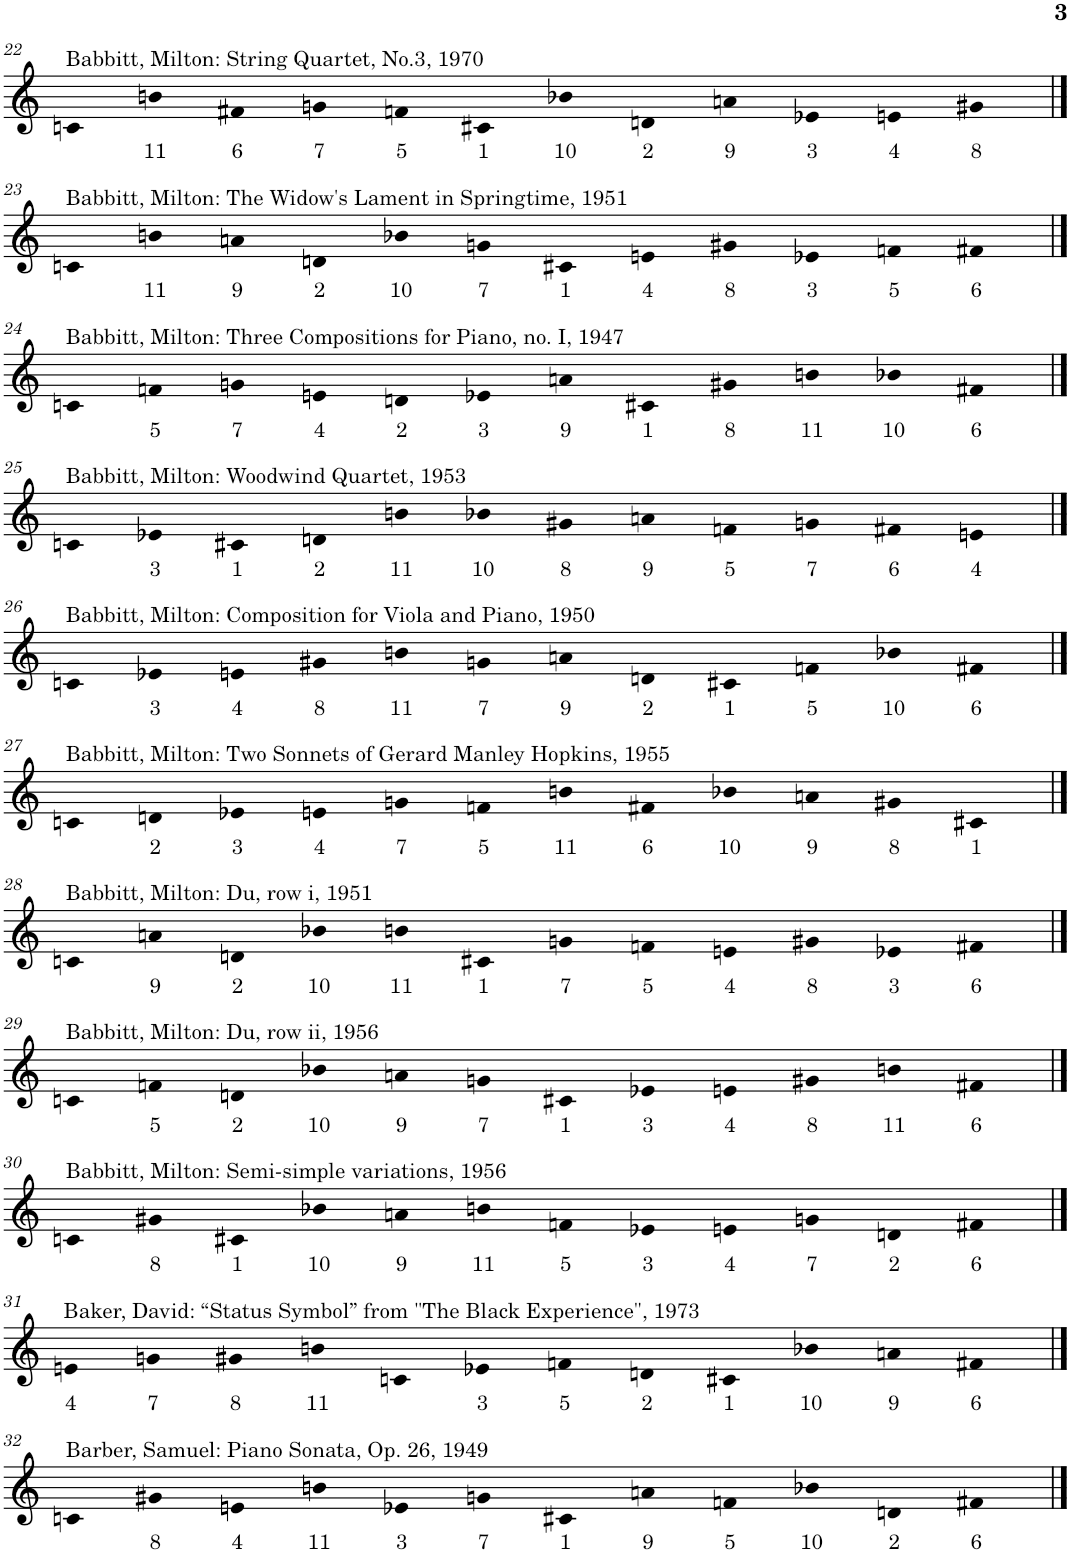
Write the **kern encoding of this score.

**kern	**text
*part1	*part1
*staff1	*staff1
*I"Piano	*
*I'Pno	*
!!LO:PB:g=z
*clefG2	*
*k[]	*
*M12/4	*
=22	=22
!LO:TX:a:t=Babbitt, Milton&colon; String Quartet, No.3, 1970	!
4cn	.
!	!LO:LY:b
4bn	11
!	!LO:LY:b
4f#X	6
!	!LO:LY:b
4gn	7
!	!LO:LY:b
4fn	5
!	!LO:LY:b
4c#X	1
!	!LO:LY:b
4b-X	10
!	!LO:LY:b
4dn	2
!	!LO:LY:b
4an	9
!	!LO:LY:b
4e-X	3
!	!LO:LY:b
4en	4
!	!LO:LY:b
4g#X	8
!!LO:LB:g=z
==23	==23
!LO:TX:a:t=Babbitt, Milton&colon; The Widow's Lament in Springtime, 1951	!
4cn	.
!	!LO:LY:b
4bn	11
!	!LO:LY:b
4an	9
!	!LO:LY:b
4dn	2
!	!LO:LY:b
4b-X	10
!	!LO:LY:b
4gn	7
!	!LO:LY:b
4c#X	1
!	!LO:LY:b
4en	4
!	!LO:LY:b
4g#X	8
!	!LO:LY:b
4e-X	3
!	!LO:LY:b
4fn	5
!	!LO:LY:b
4f#X	6
!!LO:LB:g=z
==24	==24
!LO:TX:a:t=Babbitt, Milton&colon; Three Compositions for Piano, no. I, 1947	!
4cn	.
!	!LO:LY:b
4fn	5
!	!LO:LY:b
4gn	7
!	!LO:LY:b
4en	4
!	!LO:LY:b
4dn	2
!	!LO:LY:b
4e-X	3
!	!LO:LY:b
4an	9
!	!LO:LY:b
4c#X	1
!	!LO:LY:b
4g#X	8
!	!LO:LY:b
4bn	11
!	!LO:LY:b
4b-X	10
!	!LO:LY:b
4f#X	6
!!LO:LB:g=z
==25	==25
!LO:TX:a:t=Babbitt, Milton&colon; Woodwind Quartet, 1953	!
4cn	.
!	!LO:LY:b
4e-X	3
!	!LO:LY:b
4c#X	1
!	!LO:LY:b
4dn	2
!	!LO:LY:b
4bn	11
!	!LO:LY:b
4b-X	10
!	!LO:LY:b
4g#X	8
!	!LO:LY:b
4an	9
!	!LO:LY:b
4fn	5
!	!LO:LY:b
4gn	7
!	!LO:LY:b
4f#X	6
!	!LO:LY:b
4en	4
!!LO:LB:g=z
==26	==26
!LO:TX:a:t=Babbitt, Milton&colon; Composition for Viola and Piano, 1950	!
4cn	.
!	!LO:LY:b
4e-X	3
!	!LO:LY:b
4en	4
!	!LO:LY:b
4g#X	8
!	!LO:LY:b
4bn	11
!	!LO:LY:b
4gn	7
!	!LO:LY:b
4an	9
!	!LO:LY:b
4dn	2
!	!LO:LY:b
4c#X	1
!	!LO:LY:b
4fn	5
!	!LO:LY:b
4b-X	10
!	!LO:LY:b
4f#X	6
!!LO:LB:g=z
==27	==27
!LO:TX:a:t=Babbitt, Milton&colon; Two Sonnets of Gerard Manley Hopkins, 1955	!
4cn	.
!	!LO:LY:b
4dn	2
!	!LO:LY:b
4e-X	3
!	!LO:LY:b
4en	4
!	!LO:LY:b
4gn	7
!	!LO:LY:b
4fn	5
!	!LO:LY:b
4bn	11
!	!LO:LY:b
4f#X	6
!	!LO:LY:b
4b-X	10
!	!LO:LY:b
4an	9
!	!LO:LY:b
4g#X	8
!	!LO:LY:b
4c#X	1
!!LO:LB:g=z
==28	==28
!LO:TX:a:t=Babbitt, Milton&colon; Du, row i, 1951	!
4cn	.
!	!LO:LY:b
4an	9
!	!LO:LY:b
4dn	2
!	!LO:LY:b
4b-X	10
!	!LO:LY:b
4bn	11
!	!LO:LY:b
4c#X	1
!	!LO:LY:b
4gn	7
!	!LO:LY:b
4fn	5
!	!LO:LY:b
4en	4
!	!LO:LY:b
4g#X	8
!	!LO:LY:b
4e-X	3
!	!LO:LY:b
4f#X	6
!!LO:LB:g=z
==29	==29
!LO:TX:a:t=Babbitt, Milton&colon; Du, row ii, 1956	!
4cn	.
!	!LO:LY:b
4fn	5
!	!LO:LY:b
4dn	2
!	!LO:LY:b
4b-X	10
!	!LO:LY:b
4an	9
!	!LO:LY:b
4gn	7
!	!LO:LY:b
4c#X	1
!	!LO:LY:b
4e-X	3
!	!LO:LY:b
4en	4
!	!LO:LY:b
4g#X	8
!	!LO:LY:b
4bn	11
!	!LO:LY:b
4f#X	6
!!LO:LB:g=z
==30	==30
!LO:TX:a:t=Babbitt, Milton&colon; Semi-simple variations, 1956	!
4cn	.
!	!LO:LY:b
4g#X	8
!	!LO:LY:b
4c#X	1
!	!LO:LY:b
4b-X	10
!	!LO:LY:b
4an	9
!	!LO:LY:b
4bn	11
!	!LO:LY:b
4fn	5
!	!LO:LY:b
4e-X	3
!	!LO:LY:b
4en	4
!	!LO:LY:b
4gn	7
!	!LO:LY:b
4dn	2
!	!LO:LY:b
4f#X	6
!!LO:LB:g=z
==31	==31
!LO:TX:a:t=Baker, David&colon; “Status Symbol” from "The Black Experience", 1973	!
!	!LO:LY:b
4en	4
!	!LO:LY:b
4gn	7
!	!LO:LY:b
4g#X	8
!	!LO:LY:b
4bn	11
4cn	.
!	!LO:LY:b
4e-X	3
!	!LO:LY:b
4fn	5
!	!LO:LY:b
4dn	2
!	!LO:LY:b
4c#X	1
!	!LO:LY:b
4b-X	10
!	!LO:LY:b
4an	9
!	!LO:LY:b
4f#X	6
!!LO:LB:g=z
==32	==32
!LO:TX:a:t=Barber, Samuel&colon; Piano Sonata, Op. 26, 1949	!
4cn	.
!	!LO:LY:b
4g#X	8
!	!LO:LY:b
4en	4
!	!LO:LY:b
4bn	11
!	!LO:LY:b
4e-X	3
!	!LO:LY:b
4gn	7
!	!LO:LY:b
4c#X	1
!	!LO:LY:b
4an	9
!	!LO:LY:b
4fn	5
!	!LO:LY:b
4b-X	10
!	!LO:LY:b
4dn	2
!	!LO:LY:b
4f#X	6
==	==
*-	*-
